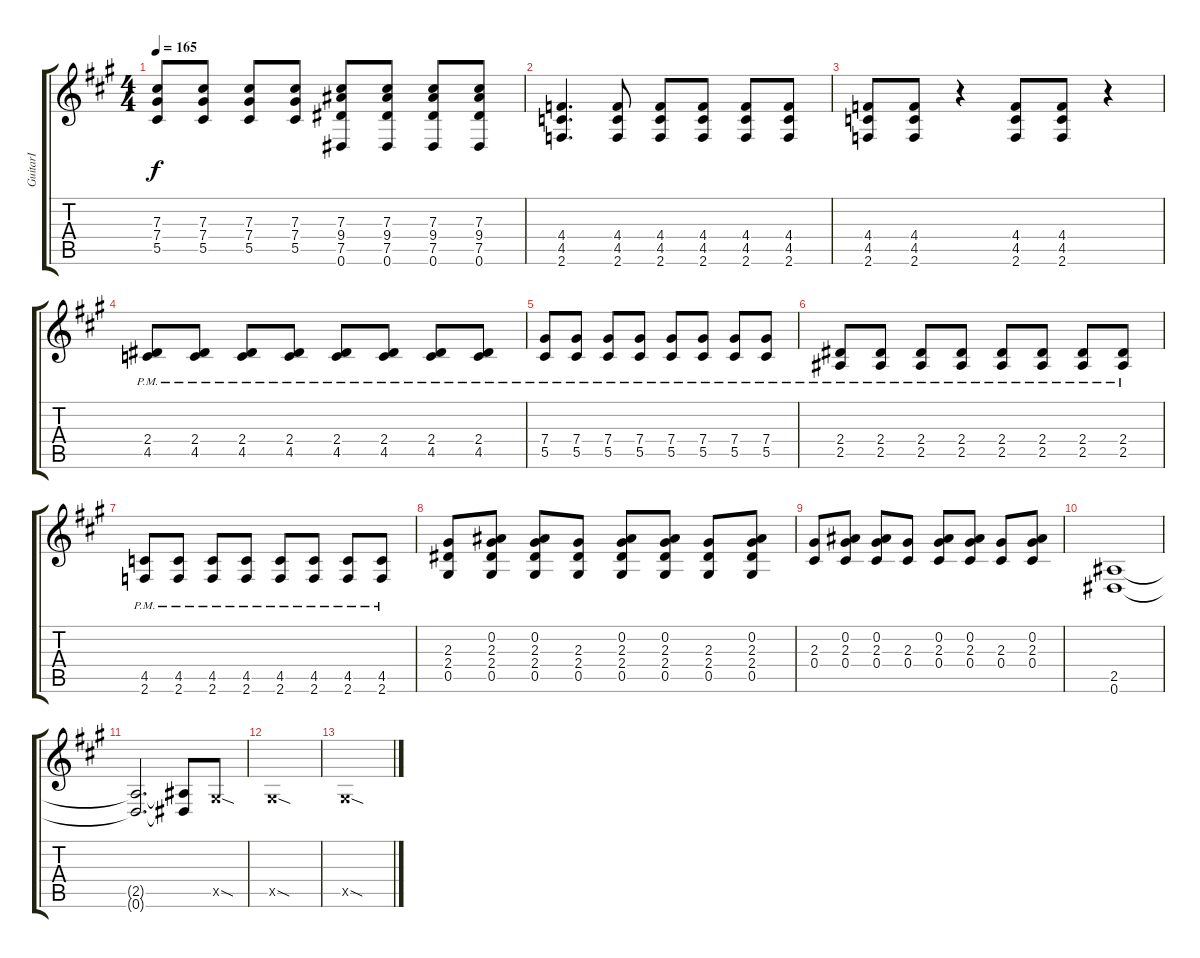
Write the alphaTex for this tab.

\track ("GuitarⅠ" "GuitarⅠ") {instrument overdrivenguitar}
\staff {score tabs}
\tuning (Eb4 Bb3 Gb3 Db3 Ab2 Eb2) {hide}
\ts (4 4)
\tempo 165
\clef g2
\ks a
(7.3 7.4 5.5).8{dy f} (7.3 7.4 5.5).8 (7.3 7.4 5.5).8 (7.3 7.4 5.5).8 (7.3 9.4 7.5 0.6).8 (7.3 9.4 7.5 0.6).8 (7.3 9.4 7.5 0.6).8 (7.3 9.4 7.5 0.6).8 |
(4.4 4.5 2.6).4{d} (4.4 4.5 2.6).8 (4.4 4.5 2.6).8 (4.4 4.5 2.6).8 (4.4 4.5 2.6).8 (4.4 4.5 2.6).8 |
(4.4 4.5 2.6).8 (4.4 4.5 2.6).8 r.4 (4.4 4.5 2.6).8 (4.4 4.5 2.6).8 r.4 |
(2.4{pm} 4.5{pm}).8 (2.4{pm} 4.5{pm}).8 (2.4{pm} 4.5{pm}).8 (2.4{pm} 4.5{pm}).8 (2.4{pm} 4.5{pm}).8 (2.4{pm} 4.5{pm}).8 (2.4{pm} 4.5{pm}).8 (2.4{pm} 4.5{pm}).8 |
(7.4{pm} 5.5{pm}).8 (7.4{pm} 5.5{pm}).8 (7.4{pm} 5.5{pm}).8 (7.4{pm} 5.5{pm}).8 (7.4{pm} 5.5{pm}).8 (7.4{pm} 5.5{pm}).8 (7.4{pm} 5.5{pm}).8 (7.4{pm} 5.5{pm}).8 |
(2.4{pm} 2.5{pm}).8 (2.4{pm} 2.5{pm}).8 (2.4{pm} 2.5{pm}).8 (2.4{pm} 2.5{pm}).8 (2.4{pm} 2.5{pm}).8 (2.4{pm} 2.5{pm}).8 (2.4{pm} 2.5{pm}).8 (2.4{pm} 2.5{pm}).8 |
(4.5{pm} 2.6{pm}).8 (4.5{pm} 2.6{pm}).8 (4.5{pm} 2.6{pm}).8 (4.5{pm} 2.6{pm}).8 (4.5{pm} 2.6{pm}).8 (4.5{pm} 2.6{pm}).8 (4.5{pm} 2.6{pm}).8 (4.5{pm} 2.6{pm}).8 |
(2.3 2.4 0.5).8 (0.2 2.3 2.4 0.5).8 (0.2 2.3 2.4 0.5).8 (2.3 2.4 0.5).8 (0.2 2.3 2.4 0.5).8 (0.2 2.3 2.4 0.5).8 (2.3 2.4 0.5).8 (0.2 2.3 2.4 0.5).8 |
(2.3 0.4).8 (0.2 2.3 0.4).8 (0.2 2.3 0.4).8 (2.3 0.4).8 (0.2 2.3 0.4).8 (0.2 2.3 0.4).8 (2.3 0.4).8 (0.2 2.3 0.4).8 |
(2.5 0.6).1 |
(2.5{t} 0.6{t}).2{d} (2.5{t} 0.6{t}).8 0.5{sod x}.8 |
0.5{sod x}.1 |
0.5{sod x}.1
